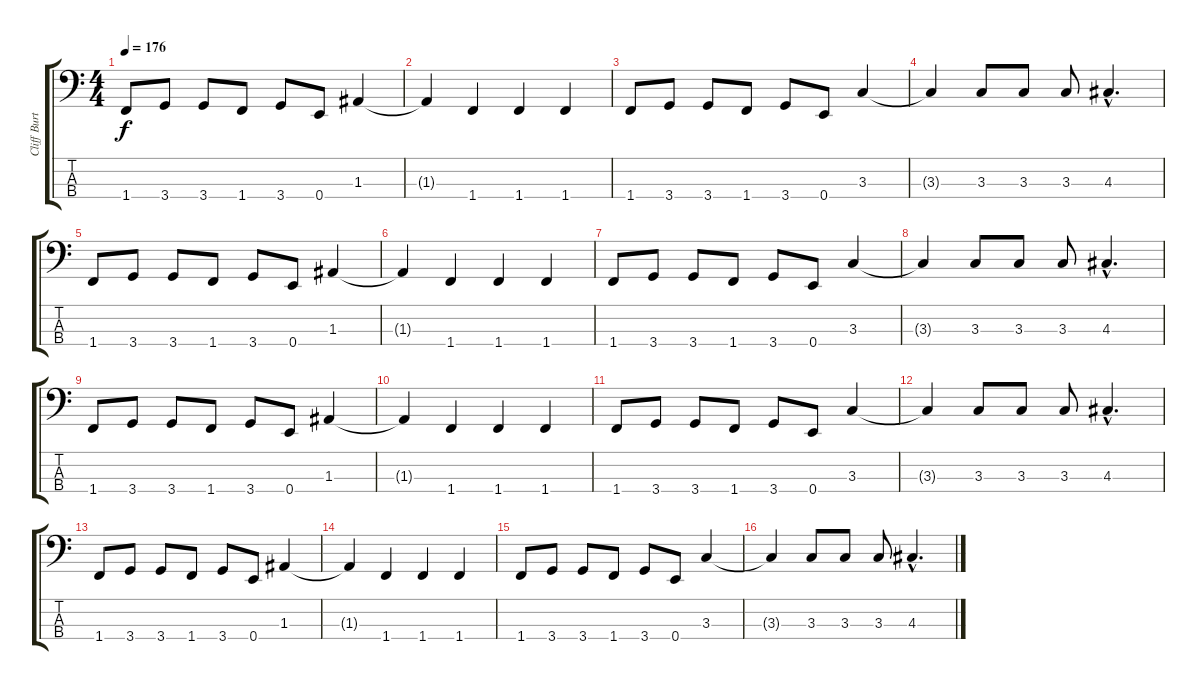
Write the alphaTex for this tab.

\track ("Cliff Burton" "Cliff Burt") {instrument electricbasspick}
\staff {score tabs}
\tuning (G2 D2 A1 E1) {hide}
\ts (4 4)
\tempo 176
\clef f4
\ks c
1.4.8{dy f} 3.4.8 3.4.8 1.4.8 3.4.8 0.4.8 1.3.4 |
1.3{t}.4 1.4.4 1.4.4 1.4.4 |
1.4.8 3.4.8 3.4.8 1.4.8 3.4.8 0.4.8 3.3.4 |
3.3{t}.4 3.3.8 3.3.8 3.3.8 4.3{hac}.4{d} |
1.4.8 3.4.8 3.4.8 1.4.8 3.4.8 0.4.8 1.3.4 |
1.3{t}.4 1.4.4 1.4.4 1.4.4 |
1.4.8 3.4.8 3.4.8 1.4.8 3.4.8 0.4.8 3.3.4 |
3.3{t}.4 3.3.8 3.3.8 3.3.8 4.3{hac}.4{d} |
1.4.8 3.4.8 3.4.8 1.4.8 3.4.8 0.4.8 1.3.4 |
1.3{t}.4 1.4.4 1.4.4 1.4.4 |
1.4.8 3.4.8 3.4.8 1.4.8 3.4.8 0.4.8 3.3.4 |
3.3{t}.4 3.3.8 3.3.8 3.3.8 4.3{hac}.4{d} |
1.4.8 3.4.8 3.4.8 1.4.8 3.4.8 0.4.8 1.3.4 |
1.3{t}.4 1.4.4 1.4.4 1.4.4 |
1.4.8 3.4.8 3.4.8 1.4.8 3.4.8 0.4.8 3.3.4 |
3.3{t}.4 3.3.8 3.3.8 3.3.8 4.3{hac}.4{d}
